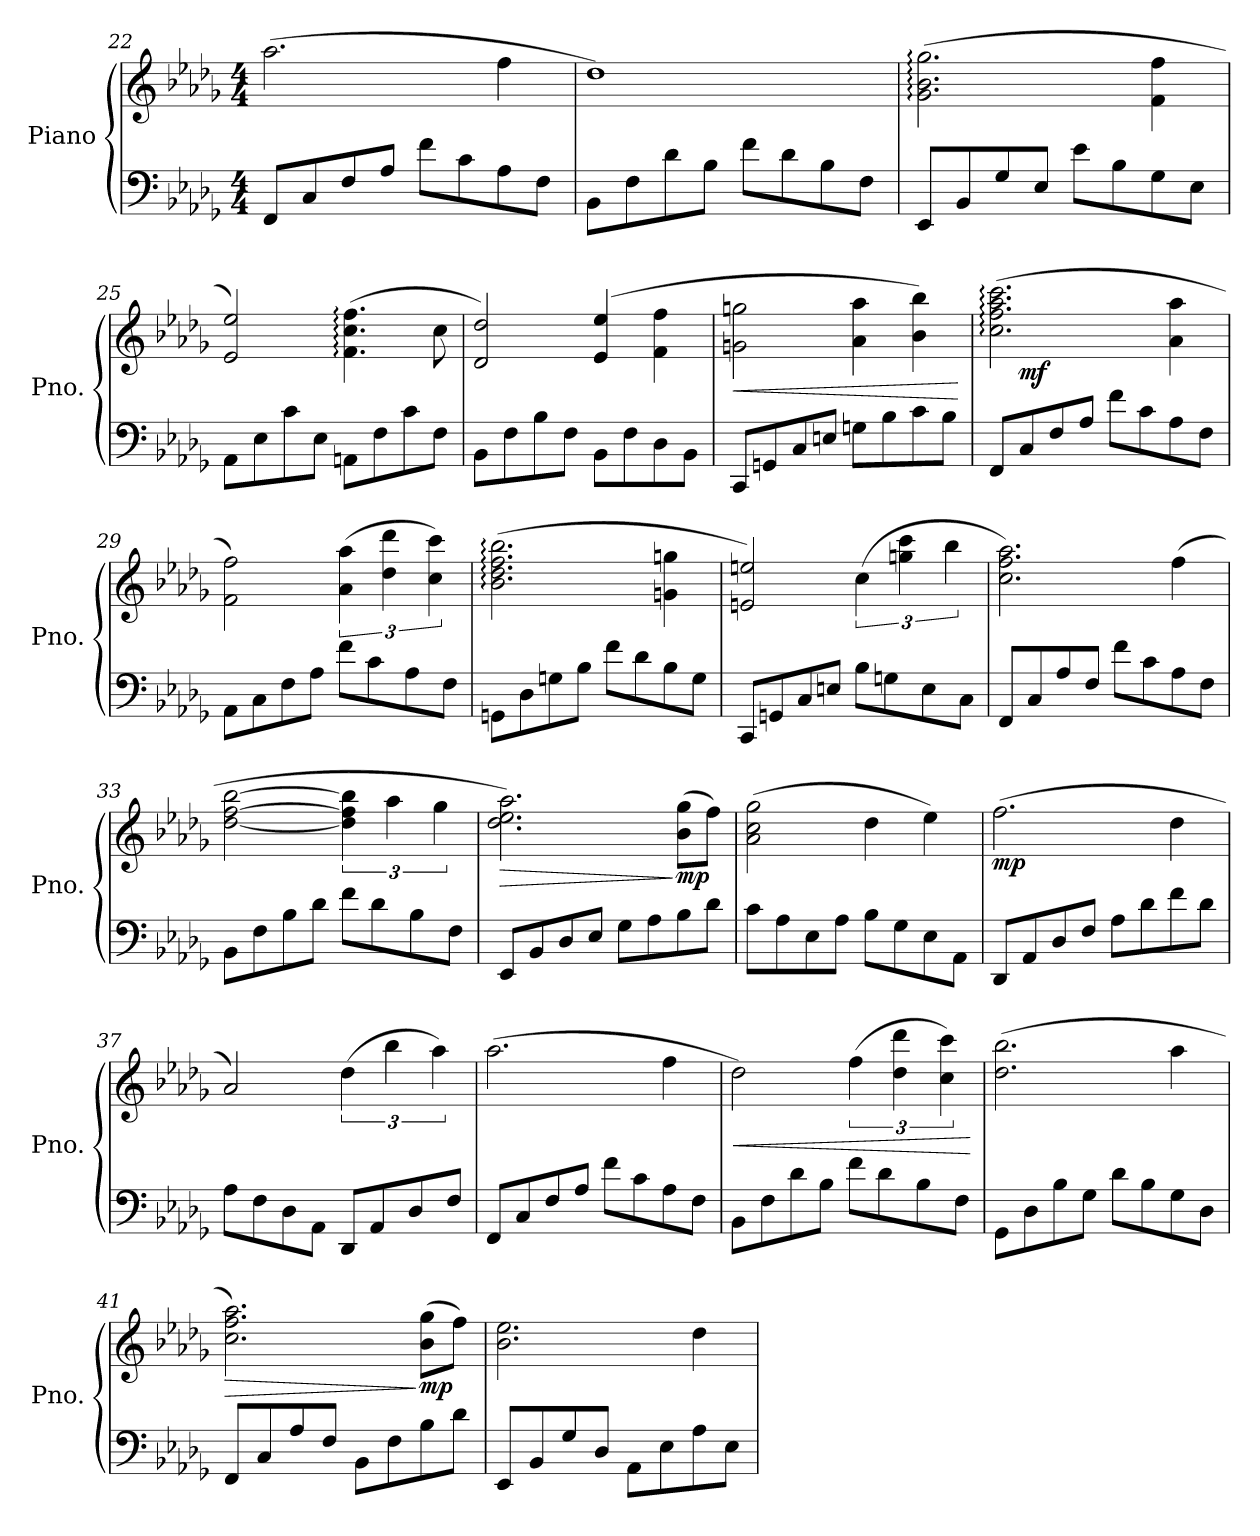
**kern	**kern	**dynam
*part1	*part1	*part1
*staff2	*staff1	*staff1/2
*I"Piano	*	*
*I'Pno.	*	*
!!LO:PB:g=z
*clefF4	*clefG2	*
*k[b-e-a-d-g-]	*k[b-e-a-d-g-]	*
*M4/4	*M4/4	*
=22	=22	=22
8FF/L	(>2.aa-\	.
8C/	.	.
8F/	.	.
8A-/J	.	.
8f\L	.	.
8c\	.	.
8A-\	4ff\	.
8F\J	.	.
=23	=23	=23
8BB-\L	1dd-)	.
8F\	.	.
8d-\	.	.
8B-\J	.	.
8f\L	.	.
8d-\	.	.
8B-\	.	.
8F\J	.	.
=24	=24	=24
8EE-/L	(>2.g-\: 2.b-\: 2.gg-\:	.
8BB-/	.	.
8G-/	.	.
8E-/J	.	.
8e-\L	.	.
8B-\	.	.
8G-\	4f\ 4ff\	.
8E-\J	.	.
=25	=25	=25
8AA-\L	2e-/ 2ee-/)	.
8E-\	.	.
8c\	.	.
8E-\J	.	.
8AAn\L	(>4.f\: 4.cc\: 4.ff\:	.
8F\	.	.
8c\	.	.
8F\J	8cc\	.
!!LO:LB:g=z
=26	=26	=26
8BB-\L	2d-/ 2dd-/)	.
8F\	.	.
8B-\	.	.
8F\J	.	.
8BB-\L	(>4e-/ 4ee-/	.
8F\	.	.
8D-\	4f\ 4ff\	.
8BB-\J	.	.
=27	=27	=27
!	!	!LO:HP:b
8CC/L	2gn\ 2ggn\	<
8GGn/	.	.
8C/	.	.
8En/J	.	.
8Gn\L	4a-\ 4aa-\	.
8B-\	.	.
8c\	4b-\ 4bb-\)	.
8B-\J	.	.
.	.	[
=28	=28	=28
*	*^	*
8FF/L	(>2.cc\: 2.ff\: 2.aa-\: 2.ccc\:	8ryy	.
!	!	!	!LO:DY:b
8C/	.	2..ryy	mf
8F/	.	.	.
8A-/J	.	.	.
8f\L	.	.	.
8c\	.	.	.
8A-\	4a-\ 4aa-\	.	.
8F\J	.	.	.
*	*v	*v	*
=29	=29	=29
8AA-\L	2f\ 2ff\)	.
8C\	.	.
8F\	.	.
8A-\J	.	.
8f\L	(>6a-\ 6aa-\	.
8c\	.	.
.	6dd-\ 6ddd-\	.
8A-\	.	.
.	6cc\ 6ccc\)	.
8F\J	.	.
!!LO:LB:g=z
=30	=30	=30
8GGn\L	(>2.b-\: 2.dd-\: 2.ff\: 2.bb-\:	.
8D-\	.	.
8Gn\	.	.
8B-\J	.	.
8f\L	.	.
8d-\	.	.
8B-\	4gn\ 4ggn\	.
8G\J	.	.
=31	=31	=31
8CC/L	2en/ 2een/)	.
8GGn/	.	.
8C/	.	.
8En/J	.	.
8B-\L	(>6cc\	.
8Gn\	.	.
.	6ggn\ 6ccc\	.
8E\	.	.
.	6bb-\	.
8C\J	.	.
=32	=32	=32
8FF/L	2.cc\ 2.ff\ 2.aa-\)	.
8C/	.	.
8A-/	.	.
8F/J	.	.
8f\L	.	.
8c\	.	.
8A-\	(>4ff\	.
8F\J	.	.
=33	=33	=33
8BB-\L	[2dd-\ [2ff\ [2bb-\	.
8F\	.	.
8B-\	.	.
8d-\J	.	.
8f\L	6dd-\] 6ff\] 6bb-\]	.
8d-\	.	.
.	6aa-\	.
8B-\	.	.
.	6gg-\	.
8F\J	.	.
!!LO:LB:g=z
=34	=34	=34
!	!	!LO:HP:b
8EE-/L	2.dd-\ 2.ee-\ 2.aa-\)	>
8BB-/	.	.
8D-/	.	.
8E-/J	.	.
8G-\L	.	.
8A-\	.	.
!	!	!LO:DY:n=1:b
8B-\	(>8b-\ 8gg-\L	] mp
8d-\J	8ff\J)	.
=35	=35	=35
8c\L	(>2a-\ 2cc\ 2gg-\	.
8A-\	.	.
8E-\	.	.
8A-\J	.	.
8B-\L	4dd-\	.
8G-\	.	.
8E-\	4ee-\)	.
8AA-\J	.	.
=36	=36	=36
!	!	!LO:DY:b
8DD-/L	(>2.ff\	mp
8AA-/	.	.
8D-/	.	.
8F/J	.	.
8A-\L	.	.
8d-\	.	.
8f\	4dd-\	.
8d-\J	.	.
=37	=37	=37
8A-\L	2a-/)	.
8F\	.	.
8D-\	.	.
8AA-\J	.	.
8DD-/L	(>6dd-\	.
8AA-/	.	.
.	6bb-\	.
8D-/	.	.
.	6aa-\)	.
8F/J	.	.
!!LO:LB:g=z
=38	=38	=38
8FF/L	(>2.aa-\	.
8C/	.	.
8F/	.	.
8A-/J	.	.
8f\L	.	.
8c\	.	.
8A-\	4ff\	.
8F\J	.	.
=39	=39	=39
!	!	!LO:HP:b
8BB-\L	2dd-\)	<
8F\	.	.
8d-\	.	.
8B-\J	.	.
8f\L	(>6ff\	.
8d-\	.	.
.	6dd-\ 6ddd-\	.
8B-\	.	.
.	6cc\ 6ccc\)	.
8F\J	.	.
.	.	[
=40	=40	=40
8GG-\L	(>2.dd-\ 2.bb-\	.
8D-\	.	.
8B-\	.	.
8G-\J	.	.
8d-\L	.	.
8B-\	.	.
8G-\	4aa-\	.
8D-\J	.	.
=41	=41	=41
!	!	!LO:HP:b
8FF/L	2.cc\ 2.ff\ 2.aa-\)	>
8C/	.	.
8A-/	.	.
8F/J	.	.
8BB-\L	.	.
8F\	.	.
!	!	!LO:DY:n=1:b
8B-\	(>8b-\ 8gg-\L	] mp
8d-\J	8ff\J)	.
!!LO:LB:g=z
=42	=42	=42
8EE-/L	2.b-\ 2.ee-\	.
8BB-/	.	.
8G-/	.	.
8D-/J	.	.
8AA-\L	.	.
8E-\	.	.
8A-\	4dd-\	.
8E-\J	.	.
=	=	=
*-	*-	*-
